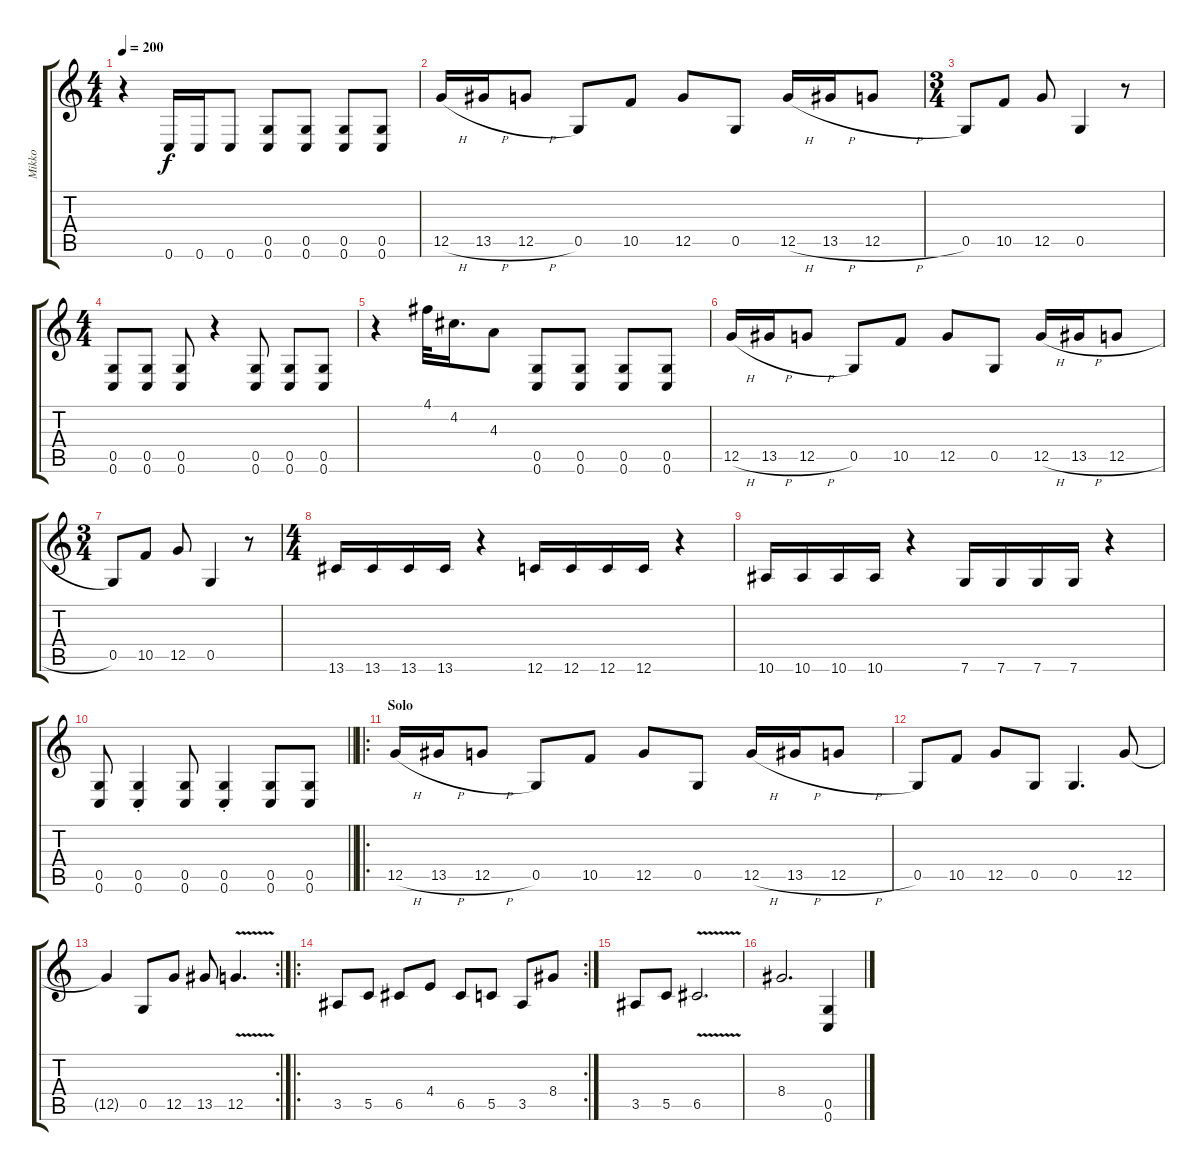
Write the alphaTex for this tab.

\track ("Mikko" "Mikko") {instrument distortionguitar}
\staff {score tabs}
\tuning (D4 A3 F3 C3 G2 C2) {hide}
\ts (4 4)
\tempo 200
\clef g2
\ks c
r.4{dy f} 0.6.16 0.6.16 0.6.8 (0.5 0.6).8 (0.5 0.6).8 (0.5 0.6).8 (0.5 0.6).8 |
12.5{h}.16 13.5{h}.16 12.5{h}.8 0.5.8 10.5.8 12.5.8 0.5.8 12.5{h}.16 13.5{h}.16 12.5{h}.8 |
\ts (3 4)
0.5.8 10.5.8 12.5.8 0.5.4 r.8 |
\ts (4 4)
(0.5 0.6).8 (0.5 0.6).8 (0.5 0.6).8 r.4 (0.5 0.6).8 (0.5 0.6).8 (0.5 0.6).8 |
r.4 4.1.32{instrument guitarharmonics} 4.2.16{d} 4.3.8 (0.5 0.6).8{instrument distortionguitar} (0.5 0.6).8 (0.5 0.6).8 (0.5 0.6).8 |
12.5{h}.16 13.5{h}.16 12.5{h}.8 0.5.8 10.5.8 12.5.8 0.5.8 12.5{h}.16 13.5{h}.16 12.5{h}.8 |
\ts (3 4)
0.5.8 10.5.8 12.5.8 0.5.4 r.8 |
\ts (4 4)
13.6.16 13.6.16 13.6.16 13.6.16 r.4 12.6.16 12.6.16 12.6.16 12.6.16 r.4 |
10.6.16 10.6.16 10.6.16 10.6.16 r.4 7.6.16 7.6.16 7.6.16 7.6.16 r.4 |
\barLineRight lightlight
(0.5 0.6).8 (0.5{st} 0.6{st}).4 (0.5 0.6).8 (0.5{st} 0.6{st}).4 (0.5 0.6).8 (0.5 0.6).8 |
\ro
\section ("" "Solo")
12.5{h}.16 13.5{h}.16 12.5{h}.8 0.5.8 10.5.8 12.5.8 0.5.8 12.5{h}.16 13.5{h}.16 12.5{h}.8 |
0.5.8 10.5.8 12.5.8 0.5.8 0.5.4{d} 12.5.8 |
\rc 2
12.5{t}.4 0.5.8 12.5.8 13.5.8 12.5{v}.4{d} |
\ro
\rc 2
3.5.8 5.5.8 6.5.8 4.4.8 6.5.8 5.5.8 3.5.8 8.4.8 |
3.5.8 5.5.8 6.5{v}.2{d} |
8.4.2{d} (0.5 0.6).4
